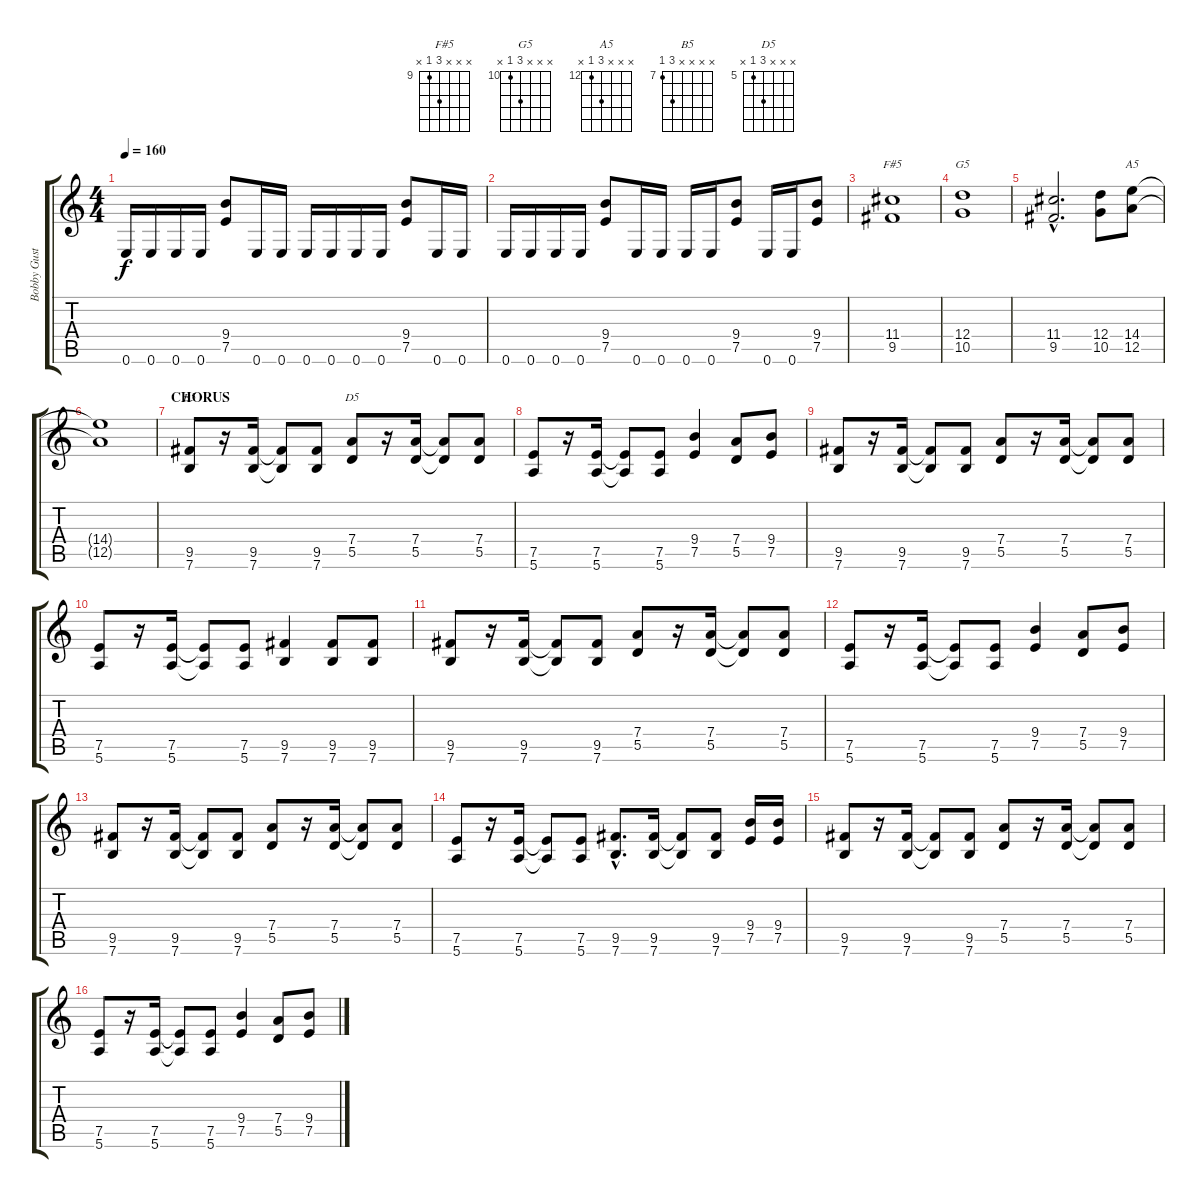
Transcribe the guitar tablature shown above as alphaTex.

\track ("Bobby Gustafson" "Bobby Gust") {instrument distortionguitar}
\staff {score tabs}
\tuning (E4 B3 G3 D3 A2 E2) {hide}
\chord ("F#5" x x x 11 9 x) {firstfret 9}
\chord ("G5" x x x 12 10 x) {firstfret 10}
\chord ("A5" x x x 14 12 x) {firstfret 12}
\chord ("B5" x x x x 9 7) {firstfret 7}
\chord ("D5" x x x 7 5 x) {firstfret 5}
\ts (4 4)
\tempo 160
\clef g2
\ks c
0.6.16{dy f} 0.6.16 0.6.16 0.6.16 (9.4 7.5).8 0.6.16 0.6.16 0.6.16 0.6.16 0.6.16 0.6.16 (9.4 7.5).8 0.6.16 0.6.16 |
0.6.16 0.6.16 0.6.16 0.6.16 (9.4 7.5).8 0.6.16 0.6.16 0.6.16 0.6.16 (9.4 7.5).8 0.6.16 0.6.16 (9.4 7.5).8 |
(11.4 9.5).1{ch "F#5"} |
(12.4 10.5).1{ch "G5"} |
(11.4{hac} 9.5{hac}).2{d} (12.4 10.5).8 (14.4 12.5).8{ch "A5"} |
(14.4{t} 12.5{t}).1 |
\section ("" "CHORUS")
(9.5 7.6).8{ch "B5"} r.16 (9.5 7.6).16 (9.5{t} 7.6{t}).8 (9.5 7.6).8 (7.4 5.5).8{ch "D5"} r.16 (7.4 5.5).16 (7.4{t} 5.5{t}).8 (7.4 5.5).8 |
(7.5 5.6).8 r.16 (7.5 5.6).16 (7.5{t} 5.6{t}).8 (7.5 5.6).8 (9.4 7.5).4 (7.4 5.5).8 (9.4 7.5).8 |
(9.5 7.6).8 r.16 (9.5 7.6).16 (9.5{t} 7.6{t}).8 (9.5 7.6).8 (7.4 5.5).8 r.16 (7.4 5.5).16 (7.4{t} 5.5{t}).8 (7.4 5.5).8 |
(7.5 5.6).8 r.16 (7.5 5.6).16 (7.5{t} 5.6{t}).8 (7.5 5.6).8 (9.5 7.6).4 (9.5 7.6).8 (9.5 7.6).8 |
(9.5 7.6).8 r.16 (9.5 7.6).16 (9.5{t} 7.6{t}).8 (9.5 7.6).8 (7.4 5.5).8 r.16 (7.4 5.5).16 (7.4{t} 5.5{t}).8 (7.4 5.5).8 |
(7.5 5.6).8 r.16 (7.5 5.6).16 (7.5{t} 5.6{t}).8 (7.5 5.6).8 (9.4 7.5).4 (7.4 5.5).8 (9.4 7.5).8 |
(9.5 7.6).8 r.16 (9.5 7.6).16 (9.5{t} 7.6{t}).8 (9.5 7.6).8 (7.4 5.5).8 r.16 (7.4 5.5).16 (7.4{t} 5.5{t}).8 (7.4 5.5).8 |
(7.5 5.6).8 r.16 (7.5 5.6).16 (7.5{t} 5.6{t}).8 (7.5 5.6).8 (9.5{hac} 7.6{hac}).8{d} (9.5 7.6).16 (9.5{t} 7.6{t}).8 (9.5 7.6).8 (9.4 7.5).16 (9.4 7.5).16 |
(9.5 7.6).8 r.16 (9.5 7.6).16 (9.5{t} 7.6{t}).8 (9.5 7.6).8 (7.4 5.5).8 r.16 (7.4 5.5).16 (7.4{t} 5.5{t}).8 (7.4 5.5).8 |
(7.5 5.6).8 r.16 (7.5 5.6).16 (7.5{t} 5.6{t}).8 (7.5 5.6).8 (9.4 7.5).4 (7.4 5.5).8 (9.4 7.5).8
